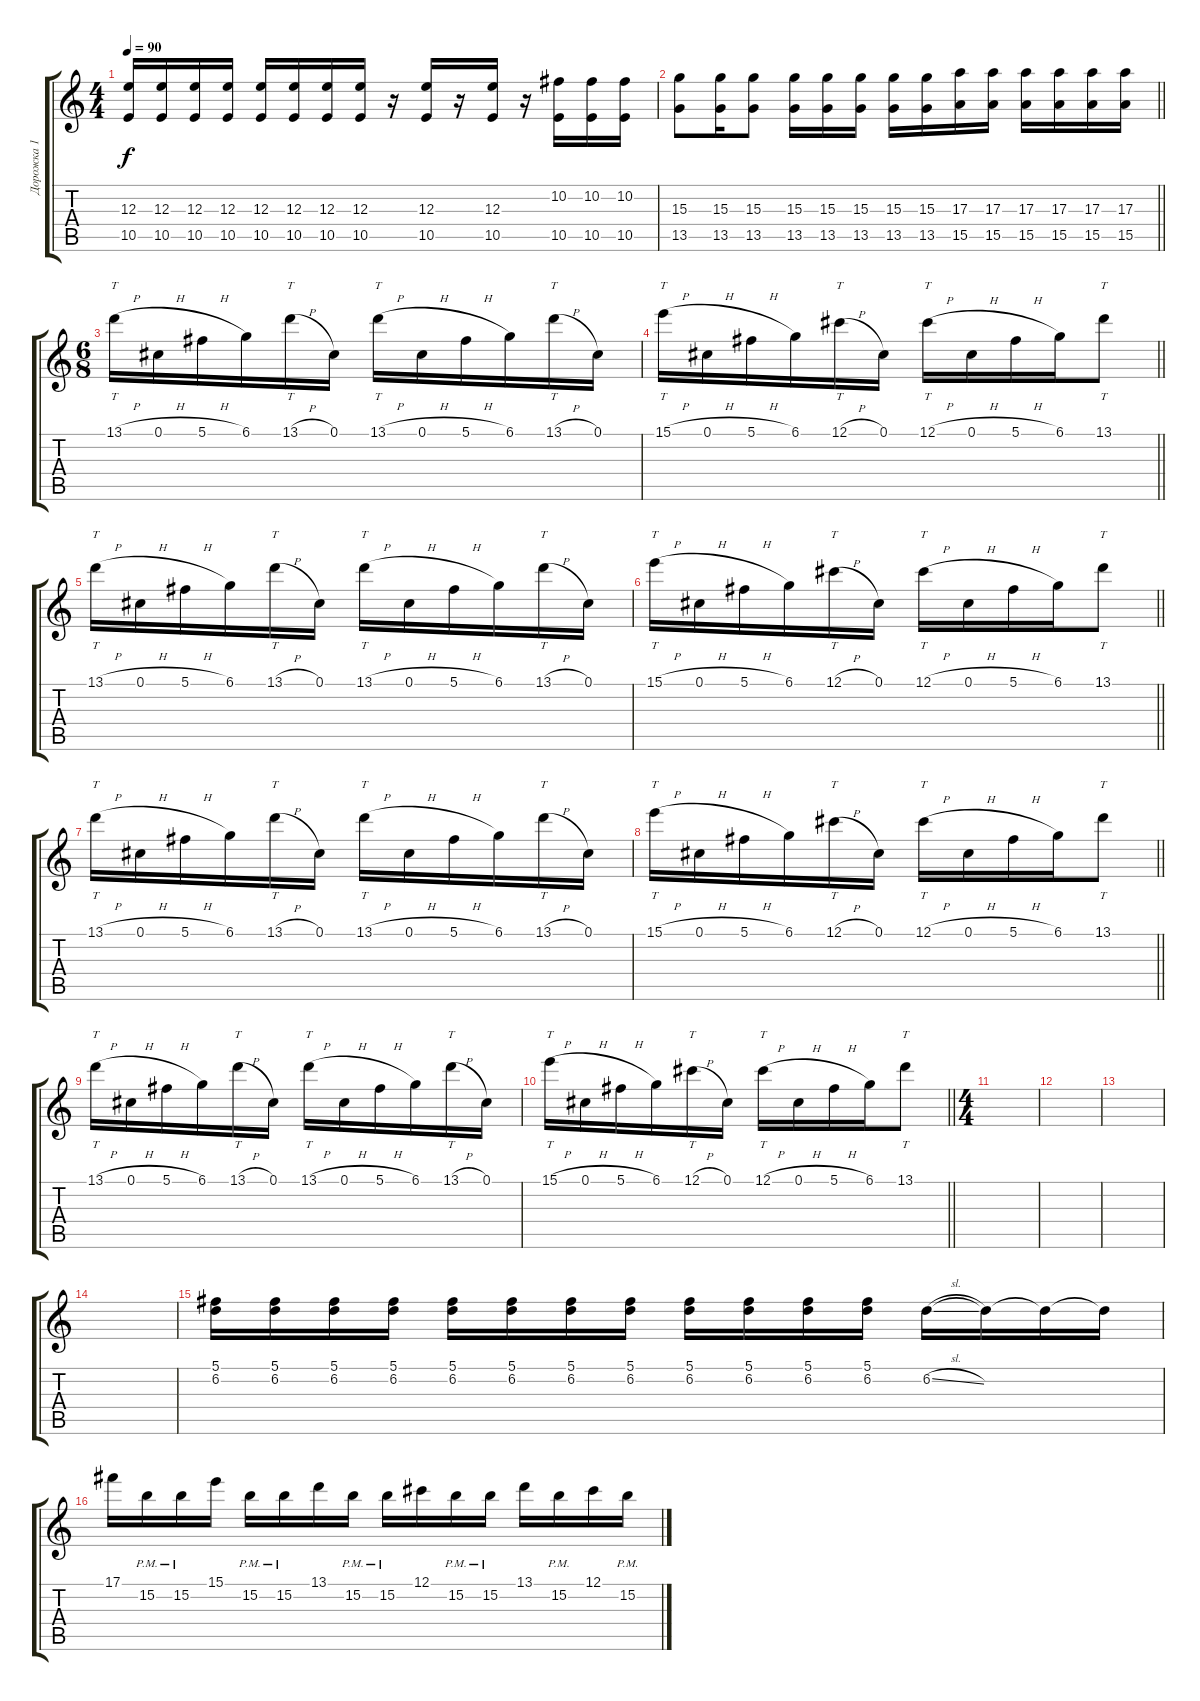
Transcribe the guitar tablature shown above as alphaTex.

\track ("Дорожка 1" "Дорожка 1") {instrument electricguitarclean}
\staff {score tabs}
\tuning (Db4 Ab3 E3 B2 Gb2 Db2) {hide}
\ts (4 4)
\tempo 90
\clef g2
\ks c
(12.3 10.5).16{dy f} (12.3 10.5).16 (12.3 10.5).16 (12.3 10.5).16 (12.3 10.5).16 (12.3 10.5).16 (12.3 10.5).16 (12.3 10.5).16 r.16 (12.3 10.5).16 r.16 (12.3 10.5).16 r.16 (10.2 10.5).16 (10.2 10.5).16 (10.2 10.5).16 |
\barLineRight lightlight
(15.3 13.5).8 (15.3 13.5).16 (15.3 13.5).8 (15.3 13.5).16 (15.3 13.5).16 (15.3 13.5).16 (15.3 13.5).16 (15.3 13.5).16 (17.3 15.5).16 (17.3 15.5).16 (17.3 15.5).16 (17.3 15.5).16 (17.3 15.5).16 (17.3 15.5).16 |
\ts (6 8)
13.1{h}.16{tt} 0.1{h}.16 5.1{h}.16 6.1.16 13.1{h}.16{tt} 0.1.16 13.1{h}.16{tt} 0.1{h}.16 5.1{h}.16 6.1.16 13.1{h}.16{tt} 0.1.16 |
\barLineRight lightlight
15.1{h}.16{tt} 0.1{h}.16 5.1{h}.16 6.1.16 12.1{h}.16{tt} 0.1.16 12.1{h}.16{tt} 0.1{h}.16 5.1{h}.16 6.1.16 13.1.8{tt} |
13.1{h}.16{tt} 0.1{h}.16 5.1{h}.16 6.1.16 13.1{h}.16{tt} 0.1.16 13.1{h}.16{tt} 0.1{h}.16 5.1{h}.16 6.1.16 13.1{h}.16{tt} 0.1.16 |
\barLineRight lightlight
15.1{h}.16{tt} 0.1{h}.16 5.1{h}.16 6.1.16 12.1{h}.16{tt} 0.1.16 12.1{h}.16{tt} 0.1{h}.16 5.1{h}.16 6.1.16 13.1.8{tt} |
13.1{h}.16{tt} 0.1{h}.16 5.1{h}.16 6.1.16 13.1{h}.16{tt} 0.1.16 13.1{h}.16{tt} 0.1{h}.16 5.1{h}.16 6.1.16 13.1{h}.16{tt} 0.1.16 |
\barLineRight lightlight
15.1{h}.16{tt} 0.1{h}.16 5.1{h}.16 6.1.16 12.1{h}.16{tt} 0.1.16 12.1{h}.16{tt} 0.1{h}.16 5.1{h}.16 6.1.16 13.1.8{tt} |
13.1{h}.16{tt} 0.1{h}.16 5.1{h}.16 6.1.16 13.1{h}.16{tt} 0.1.16 13.1{h}.16{tt} 0.1{h}.16 5.1{h}.16 6.1.16 13.1{h}.16{tt} 0.1.16 |
\barLineRight lightlight
15.1{h}.16{tt} 0.1{h}.16 5.1{h}.16 6.1.16 12.1{h}.16{tt} 0.1.16 12.1{h}.16{tt} 0.1{h}.16 5.1{h}.16 6.1.16 13.1.8{tt} |
\ts (4 4)
|
|
|
|
(5.1 6.2).16 (5.1 6.2).16 (5.1 6.2).16 (5.1 6.2).16 (5.1 6.2).16 (5.1 6.2).16 (5.1 6.2).16 (5.1 6.2).16 (5.1 6.2).16 (5.1 6.2).16 (5.1 6.2).16 (5.1 6.2).16 6.2{sl}.16 6.2{t}.16 6.2{t}.16 6.2{t}.16 |
17.1.16 15.2{pm}.16 15.2{pm}.16 15.1.16 15.2{pm}.16 15.2{pm}.16 13.1.16 15.2{pm}.16 15.2{pm}.16 12.1.16 15.2{pm}.16 15.2{pm}.16 13.1.16 15.2{pm}.16 12.1.16 15.2{pm}.16
